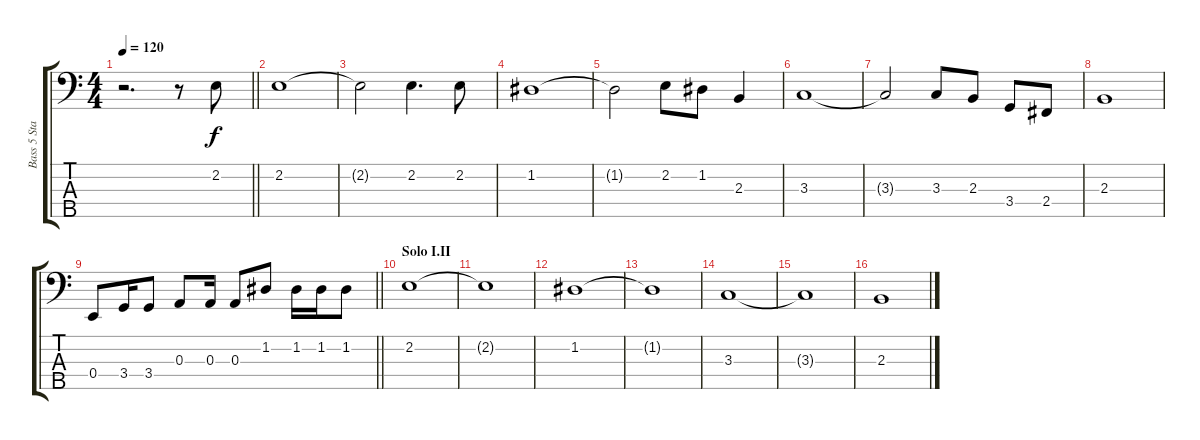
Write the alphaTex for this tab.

\track ("Bass 5 Standard" "Bass 5 Sta") {instrument electricbassfinger}
\staff {score tabs}
\tuning (G2 D2 A1 E1 B0) {hide}
\ts (4 4)
\tempo 120
\clef f4
\barLineRight lightlight
\ks c
r.2{d dy f} r.8 2.2.8 |
\section ("" "")
2.2.1 |
2.2{t}.2 2.2.4{d} 2.2.8 |
1.2.1 |
1.2{t}.2 2.2.8 1.2.8 2.3.4 |
3.3.1 |
3.3{t}.2 3.3.8 2.3.8 3.4.8 2.4.8 |
2.3.1 |
\barLineRight lightlight
0.4.8 3.4.16 3.4.8 0.3.8 0.3.16 0.3.8 1.2.8 1.2.16 1.2.16 1.2.8 |
\section ("" "Solo I.II")
2.2.1 |
2.2{t}.1 |
1.2.1 |
1.2{t}.1 |
3.3.1 |
3.3{t}.1 |
2.3.1
